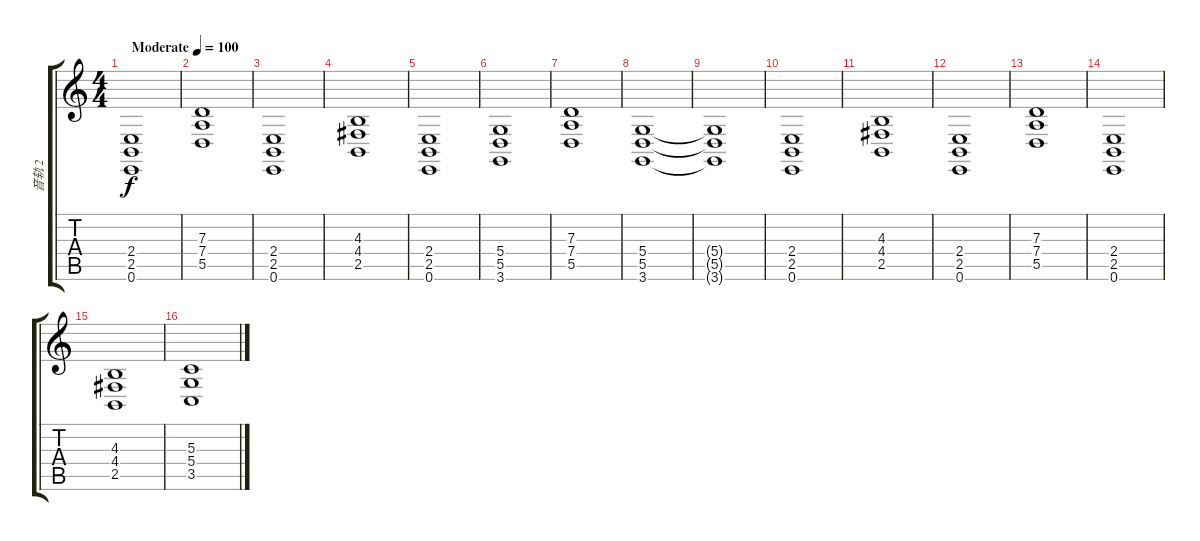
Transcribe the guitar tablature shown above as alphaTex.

\track ("音轨 2" "音轨 2") {instrument stringensemble2}
\staff {score tabs}
\tuning (E4 B3 G3 D3 A2 E2) {hide}
\ts (4 4)
\tempo (100 "Moderate")
\clef g2
\ks c
(2.4 2.5 0.6).1{dy f instrument stringensemble2} |
(7.3 7.4 5.5).1 |
(2.4 2.5 0.6).1 |
(4.3 4.4 2.5).1 |
(2.4 2.5 0.6).1 |
(5.4 5.5 3.6).1{txt ""} |
(7.3 7.4 5.5).1 |
(5.4 5.5 3.6).1 |
(5.4{t} 5.5{t} 3.6{t}).1 |
(2.4 2.5 0.6).1 |
(4.3 4.4 2.5).1 |
(2.4 2.5 0.6).1 |
(7.3 7.4 5.5).1 |
(2.4 2.5 0.6).1 |
(4.3 4.4 2.5).1 |
(5.3 5.4 3.5).1
